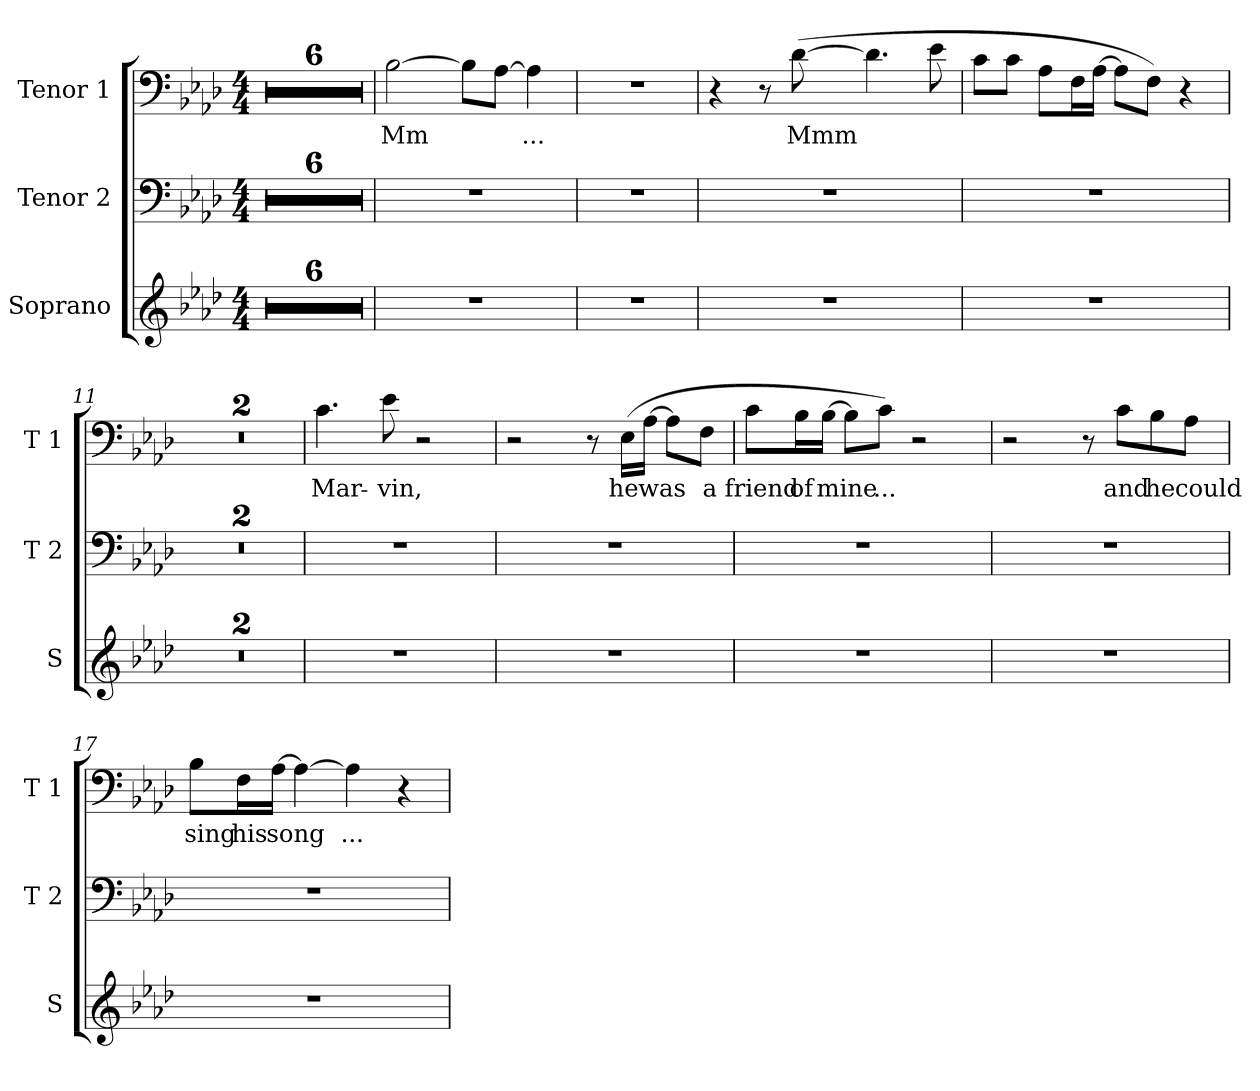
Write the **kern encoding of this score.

**kern	**kern	**kern	**text
*part3	*part2	*part1	*part1
*staff3	*staff2	*staff1	*staff1
*I"Soprano	*I"Tenor 2	*I"Tenor 1	*
*I'S	*I'T 2	*I'T 1	*
*clefG2	*clefF4	*clefF4	*
*k[b-e-a-d-]	*k[b-e-a-d-]	*k[b-e-a-d-]	*
*A-:	*A-:	*A-:	*
*M4/4	*M4/4	*M4/4	*
=1	=1	=1	=1
1r	1r	1r	.
=2	=2	=2	=2
1r	1r	1r	.
=3	=3	=3	=3
1r	1r	1r	.
=4	=4	=4	=4
1r	1r	1r	.
!!LO:LB:g=z
=5	=5	=5	=5
1r	1r	1r	.
=6	=6	=6	=6
1r	1r	1r	.
=7	=7	=7	=7
!	!	!	!LO:LY:b
1r	1r	[2B-\	Mm
.	.	8B-\L]	.
.	.	[8A-\J	.
!	!	!	!LO:LY:b
.	.	4A-\]	...
=8	=8	=8	=8
1r	1r	1r	.
=9	=9	=9	=9
1r	1r	4r	.
.	.	8r	.
!	!	!	!LO:LY:b
.	.	(>[8d-\	Mmm
.	.	4.d-\]	.
.	.	8e-\	.
=10	=10	=10	=10
1r	1r	8c\L	.
.	.	8c\J	.
.	.	8A-\L	.
.	.	16F\L	.
.	.	[16A-\JJ	.
.	.	8A-\L]	.
.	.	8F\J)	.
!	!	!	!LO:LY:b
.	.	4r	...
=11	=11	=11	=11
1r	1r	1r	.
=12	=12	=12	=12
1r	1r	1r	.
!!LO:LB:g=z
=13	=13	=13	=13
!	!	!	!LO:LY:b
1r	1r	4.c\	Mar-
!	!	!	!LO:LY:b
.	.	8e-\	-vin,
.	.	2r	.
=14	=14	=14	=14
1r	1r	2r	.
.	.	8r	.
!	!	!	!LO:LY:b
.	.	(>16E-\LL	he
!	!	!	!LO:LY:b
.	.	[16A-\JJ	was
.	.	8A-\L]	.
!	!	!	!LO:LY:b
.	.	8F\J	a
=15	=15	=15	=15
!	!	!	!LO:LY:b
1r	1r	8c\L	friend
!	!	!	!LO:LY:b
.	.	16B-\L	of
!	!	!	!LO:LY:b
.	.	[16B-\JJ	mine
.	.	8B-\L]	.
!	!	!	!LO:LY:b
.	.	8c\J)	...
.	.	2r	.
=16	=16	=16	=16
1r	1r	2r	.
.	.	8r	.
!	!	!	!LO:LY:b
.	.	8c\L	and
!	!	!	!LO:LY:b
.	.	8B-\	he
!	!	!	!LO:LY:b
.	.	8A-\J	could
!!LO:LB:g=z
=17	=17	=17	=17
!	!	!	!LO:LY:b
1r	1r	8B-\L	sing
!	!	!	!LO:LY:b
.	.	16F\L	his
!	!	!	!LO:LY:b
.	.	[16A-\JJ	song
.	.	4A-\_	.
!	!	!	!LO:LY:b
.	.	4A-\]	...
.	.	4r	.
=	=	=	=
*-	*-	*-	*-
